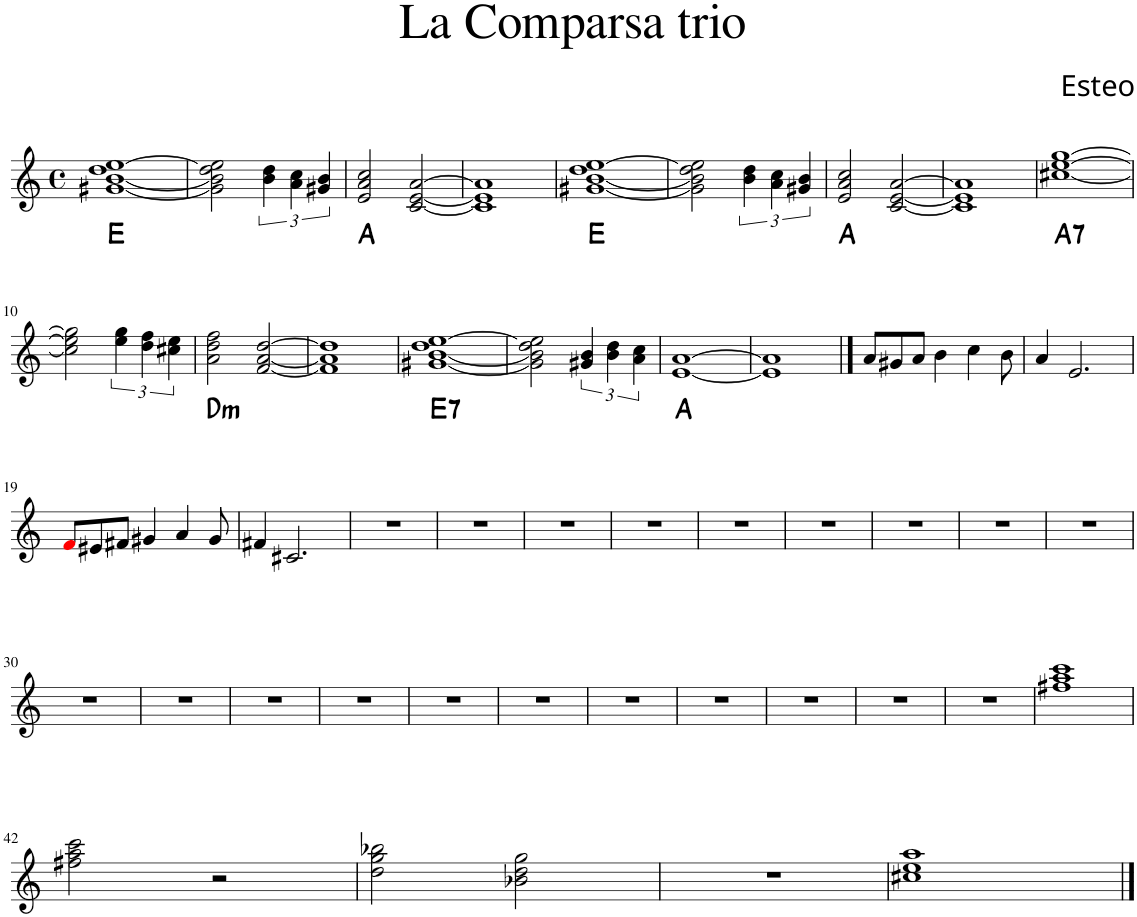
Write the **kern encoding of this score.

**kern	**harte
*part1	*part1
*staff1	*
*I"Accordeon	*
*I'Acc.	*
*clefG2	*
*k[]	*
*M4/4	*
*met(c)	*
=1	=1
[1g#X [<1b 1dd [1ee	E:maj
=2	=2
2g#\] 2b\] 2dd\ 2ee\]	.
6b\ 6dd\	.
6a\ 6cc\	.
6g#X/ 6b/	.
=3	=3
2e/ 2a/ 2cc/	A:maj
[2c/ [2e/ [2a/	.
=4	=4
1c] 1e] 1a]	.
=5	=5
[1g#X [<1b 1dd [1ee	E:maj
=6	=6
2g#\] 2b\] 2dd\ 2ee\]	.
6b\ 6dd\	.
6a\ 6cc\	.
6g#X/ 6b/	.
=7	=7
2e/ 2a/ 2cc/	A:maj
[2c/ [2e/ [2a/	.
=8	=8
1c] 1e] 1a]	.
=9	=9
!	!LO:H:kt=7
[1cc#X [1ee [1gg	A:7
!!LO:LB:g=z
=10	=10
2cc#\] 2ee\] 2gg\]	.
6ee\ 6gg\	.
6dd\ 6ff\	.
6cc#X\ 6ee\	.
=11	=11
!	!LO:H:kt=m
2a\ 2dd\ 2ff\	D:min
[2f/ [2a/ [2dd/	.
=12	=12
1f] 1a] 1dd]	.
=13	=13
!	!LO:H:kt=7
[1g#X [<1b 1dd [1ee	E:7
=14	=14
2g#\] 2b\] 2dd\ 2ee\]	.
6g#X/ 6b/	.
6b\ 6dd\	.
6a\ 6cc\	.
=15	=15
[1e [1a	A:maj
=16	=16
1e] 1a]	.
==17	==17
8a/L	.
8g#X/	.
8a/J	.
4b\	.
4cc\	.
8b\	.
=18	=18
4a/	.
2.e/	.
!!LO:LB:g=z
=19	=19
8di/L	.
8e#X/	.
8f#X/J	.
4g#X/	.
4a/	.
8g#/	.
=20	=20
4f#X/	.
2.c#X/	.
=21	=21
1r	.
=22	=22
1r	.
=23	=23
1r	.
=24	=24
1r	.
=25	=25
1r	.
=26	=26
1r	.
=27	=27
1r	.
=28	=28
1r	.
=29	=29
1r	.
!!LO:LB:g=z
=30	=30
1r	.
=31	=31
1r	.
=32	=32
1r	.
=33	=33
1r	.
=34	=34
1r	.
=35	=35
1r	.
=36	=36
1r	.
=37	=37
1r	.
=38	=38
1r	.
=39	=39
1r	.
=40	=40
1r	.
=41	=41
1ff#X 1aa 1ccc	.
!!LO:LB:g=z
=42	=42
2ff#X\ 2aa\ 2ccc\	.
2r	.
=43	=43
2dd\ 2gg\ 2bb-X\	.
2b-X\ 2dd\ 2gg\	.
=44	=44
1r	.
=45	=45
1cc#X 1ee 1aa	.
==	==
*-	*-
